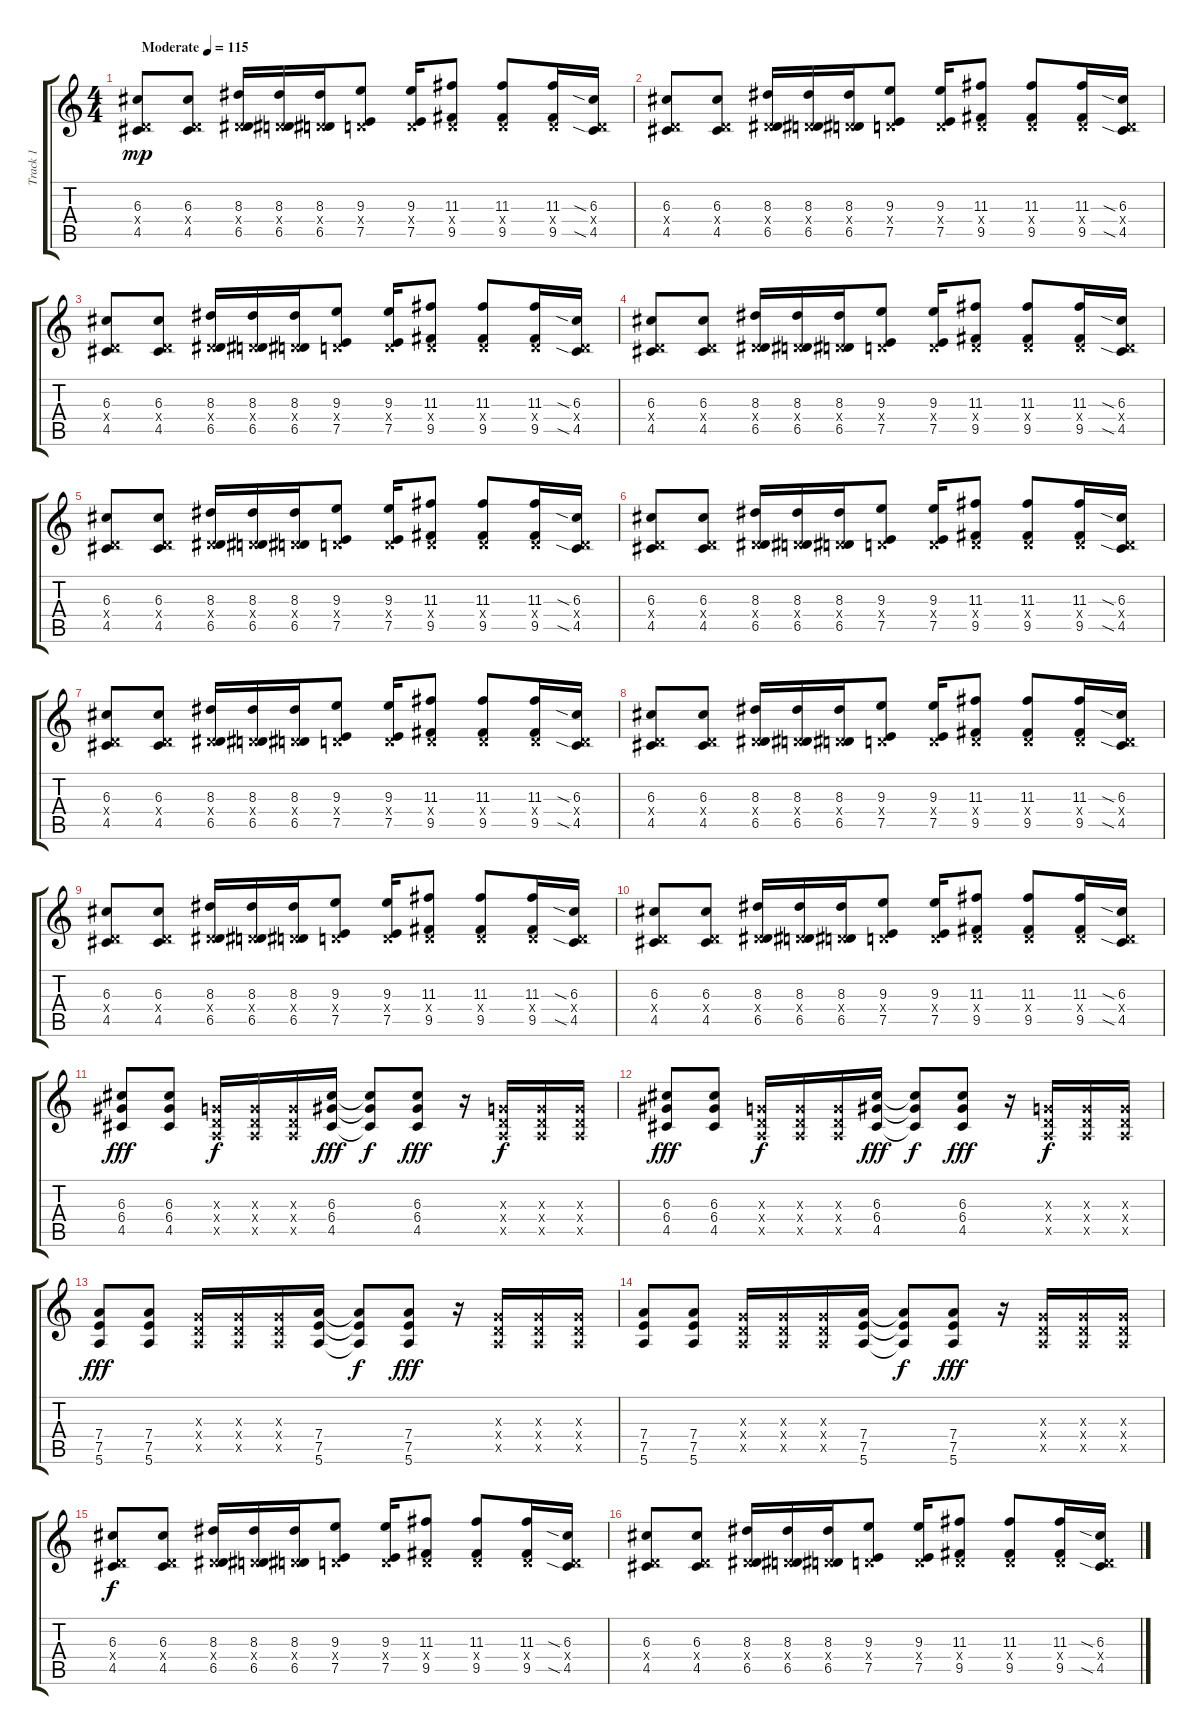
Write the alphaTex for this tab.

\track ("Track 1" "Track 1") {instrument distortionguitar}
\staff {score tabs}
\tuning (E4 B3 G3 D3 A2 E2) {hide}
\ts (4 4)
\tempo (115 "Moderate")
\clef g2
\ks c
(6.3 0.4{x} 4.5).8{dy mp instrument distortionguitar} (6.3 0.4{x} 4.5).8 (8.3 0.4{x} 6.5).16 (8.3 0.4{x} 6.5).16 (8.3 0.4{x} 6.5).16 (9.3 0.4{x} 7.5).8 (9.3 0.4{x} 7.5).16 (11.3 0.4{x} 9.5).8 (11.3 0.4{x} 9.5).8 (11.3 0.4{x} 9.5).16 (6.3{sia} 0.4{x} 4.5{sia}).16 |
(6.3 0.4{x} 4.5).8 (6.3 0.4{x} 4.5).8 (8.3 0.4{x} 6.5).16 (8.3 0.4{x} 6.5).16 (8.3 0.4{x} 6.5).16 (9.3 0.4{x} 7.5).8 (9.3 0.4{x} 7.5).16 (11.3 0.4{x} 9.5).8 (11.3 0.4{x} 9.5).8 (11.3 0.4{x} 9.5).16 (6.3{sia} 0.4{x} 4.5{sia}).16 |
(6.3 0.4{x} 4.5).8 (6.3 0.4{x} 4.5).8 (8.3 0.4{x} 6.5).16 (8.3 0.4{x} 6.5).16 (8.3 0.4{x} 6.5).16 (9.3 0.4{x} 7.5).8 (9.3 0.4{x} 7.5).16 (11.3 0.4{x} 9.5).8 (11.3 0.4{x} 9.5).8 (11.3 0.4{x} 9.5).16 (6.3{sia} 0.4{x} 4.5{sia}).16 |
(6.3 0.4{x} 4.5).8 (6.3 0.4{x} 4.5).8 (8.3 0.4{x} 6.5).16 (8.3 0.4{x} 6.5).16 (8.3 0.4{x} 6.5).16 (9.3 0.4{x} 7.5).8 (9.3 0.4{x} 7.5).16 (11.3 0.4{x} 9.5).8 (11.3 0.4{x} 9.5).8 (11.3 0.4{x} 9.5).16 (6.3{sia} 0.4{x} 4.5{sia}).16 |
(6.3 0.4{x} 4.5).8 (6.3 0.4{x} 4.5).8 (8.3 0.4{x} 6.5).16 (8.3 0.4{x} 6.5).16 (8.3 0.4{x} 6.5).16 (9.3 0.4{x} 7.5).8 (9.3 0.4{x} 7.5).16 (11.3 0.4{x} 9.5).8 (11.3 0.4{x} 9.5).8 (11.3 0.4{x} 9.5).16 (6.3{sia} 0.4{x} 4.5{sia}).16 |
(6.3 0.4{x} 4.5).8 (6.3 0.4{x} 4.5).8 (8.3 0.4{x} 6.5).16 (8.3 0.4{x} 6.5).16 (8.3 0.4{x} 6.5).16 (9.3 0.4{x} 7.5).8 (9.3 0.4{x} 7.5).16 (11.3 0.4{x} 9.5).8 (11.3 0.4{x} 9.5).8 (11.3 0.4{x} 9.5).16 (6.3{sia} 0.4{x} 4.5{sia}).16 |
(6.3 0.4{x} 4.5).8 (6.3 0.4{x} 4.5).8 (8.3 0.4{x} 6.5).16 (8.3 0.4{x} 6.5).16 (8.3 0.4{x} 6.5).16 (9.3 0.4{x} 7.5).8 (9.3 0.4{x} 7.5).16 (11.3 0.4{x} 9.5).8 (11.3 0.4{x} 9.5).8 (11.3 0.4{x} 9.5).16 (6.3{sia} 0.4{x} 4.5{sia}).16 |
(6.3 0.4{x} 4.5).8 (6.3 0.4{x} 4.5).8 (8.3 0.4{x} 6.5).16 (8.3 0.4{x} 6.5).16 (8.3 0.4{x} 6.5).16 (9.3 0.4{x} 7.5).8 (9.3 0.4{x} 7.5).16 (11.3 0.4{x} 9.5).8 (11.3 0.4{x} 9.5).8 (11.3 0.4{x} 9.5).16 (6.3{sia} 0.4{x} 4.5{sia}).16 |
(6.3 0.4{x} 4.5).8 (6.3 0.4{x} 4.5).8 (8.3 0.4{x} 6.5).16 (8.3 0.4{x} 6.5).16 (8.3 0.4{x} 6.5).16 (9.3 0.4{x} 7.5).8 (9.3 0.4{x} 7.5).16 (11.3 0.4{x} 9.5).8 (11.3 0.4{x} 9.5).8 (11.3 0.4{x} 9.5).16 (6.3{sia} 0.4{x} 4.5{sia}).16 |
(6.3 0.4{x} 4.5).8 (6.3 0.4{x} 4.5).8 (8.3 0.4{x} 6.5).16 (8.3 0.4{x} 6.5).16 (8.3 0.4{x} 6.5).16 (9.3 0.4{x} 7.5).8 (9.3 0.4{x} 7.5).16 (11.3 0.4{x} 9.5).8 (11.3 0.4{x} 9.5).8 (11.3 0.4{x} 9.5).16 (6.3{sia} 0.4{x} 4.5{sia}).16 |
(6.3 6.4 4.5).8{dy fff} (6.3 6.4 4.5).8 (0.3{x} 0.4{x} 0.5{x}).16{dy f} (0.3{x} 0.4{x} 0.5{x}).16 (0.3{x} 0.4{x} 0.5{x}).16 (6.3 6.4 4.5).16{dy fff} (6.3{t} 6.4{t} 4.5{t}).8{dy f} (6.3 6.4 4.5).8{dy fff} r.16 (0.3{x} 0.4{x} 0.5{x}).16{dy f} (0.3{x} 0.4{x} 0.5{x}).16 (0.3{x} 0.4{x} 0.5{x}).16 |
(6.3 6.4 4.5).8{dy fff} (6.3 6.4 4.5).8 (0.3{x} 0.4{x} 0.5{x}).16{dy f} (0.3{x} 0.4{x} 0.5{x}).16 (0.3{x} 0.4{x} 0.5{x}).16 (6.3 6.4 4.5).16{dy fff} (6.3{t} 6.4{t} 4.5{t}).8{dy f} (6.3 6.4 4.5).8{dy fff} r.16 (0.3{x} 0.4{x} 0.5{x}).16{dy f} (0.3{x} 0.4{x} 0.5{x}).16 (0.3{x} 0.4{x} 0.5{x}).16 |
(7.4 7.5 5.6).8{dy fff} (7.4 7.5 5.6).8 (0.3{x} 0.4{x} 0.5{x}).16 (0.3{x} 0.4{x} 0.5{x}).16 (0.3{x} 0.4{x} 0.5{x}).16 (7.4 7.5 5.6).16 (7.4{t} 7.5{t} 5.6{t}).8{dy f} (7.4 7.5 5.6).8{dy fff} r.16 (0.3{x} 0.4{x} 0.5{x}).16 (0.3{x} 0.4{x} 0.5{x}).16 (0.3{x} 0.4{x} 0.5{x}).16 |
(7.4 7.5 5.6).8 (7.4 7.5 5.6).8 (0.3{x} 0.4{x} 0.5{x}).16 (0.3{x} 0.4{x} 0.5{x}).16 (0.3{x} 0.4{x} 0.5{x}).16 (7.4 7.5 5.6).16 (7.4{t} 7.5{t} 5.6{t}).8{dy f} (7.4 7.5 5.6).8{dy fff} r.16 (0.3{x} 0.4{x} 0.5{x}).16 (0.3{x} 0.4{x} 0.5{x}).16 (0.3{x} 0.4{x} 0.5{x}).16 |
(6.3 0.4{x} 4.5).8{dy f} (6.3 0.4{x} 4.5).8 (8.3 0.4{x} 6.5).16 (8.3 0.4{x} 6.5).16 (8.3 0.4{x} 6.5).16 (9.3 0.4{x} 7.5).8 (9.3 0.4{x} 7.5).16 (11.3 0.4{x} 9.5).8 (11.3 0.4{x} 9.5).8 (11.3 0.4{x} 9.5).16 (6.3{sia} 0.4{x} 4.5{sia}).16 |
(6.3 0.4{x} 4.5).8 (6.3 0.4{x} 4.5).8 (8.3 0.4{x} 6.5).16 (8.3 0.4{x} 6.5).16 (8.3 0.4{x} 6.5).16 (9.3 0.4{x} 7.5).8 (9.3 0.4{x} 7.5).16 (11.3 0.4{x} 9.5).8 (11.3 0.4{x} 9.5).8 (11.3 0.4{x} 9.5).16 (6.3{sia} 0.4{x} 4.5{sia}).16
